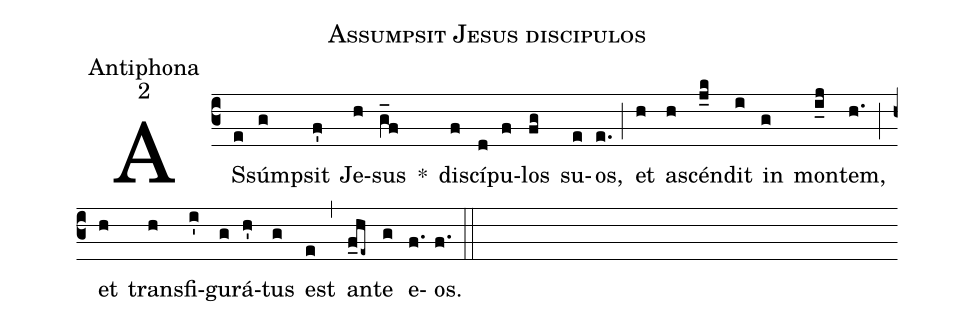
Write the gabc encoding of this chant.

name:Assumpsit Jesus discipulos;
office-part:Antiphona;
mode:2;
%%
(c3) AS(e)súm(g)psit(f') Je(h)sus(g_f) *() di(f)scí(d)pu(f)los(fg) su(e)os,(e.) (;) et(h) a(h)scén(j_k)dit(i) in(g) mon(i_j)tem,(h.) (;) et(h) trans(h)fi(i')gu(g)rá(h')tus(g) est(e) (,) an(f_he~)te(g) e(f.)os.(f.) (::)
